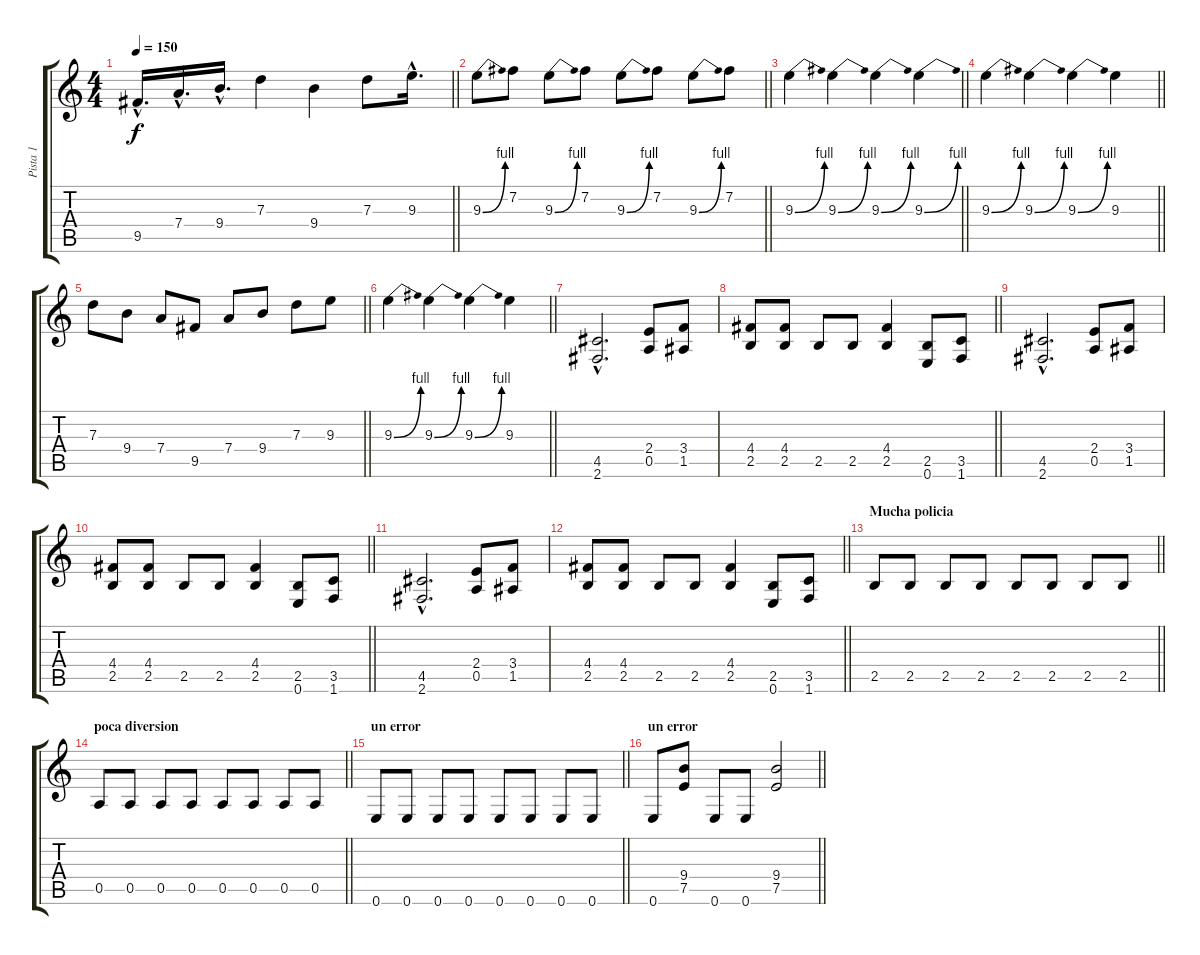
\track ("Pista 1" "Pista 1") {instrument overdrivenguitar}
\staff {score tabs}
\tuning (E4 B3 G3 D3 A2 E2) {hide}
\ts (4 4)
\tempo 150
\clef g2
\barLineRight lightlight
\ks c
9.5{hac}.16{d dy f} 7.4{hac}.16{d} 9.4{hac}.16{d} 7.3.4 9.4.4 7.3.8 9.3{hac}.16{d} |
\barLineRight lightlight
9.3{be (bend 0 0 60 4)}.8 7.2.8 9.3{be (bend 0 0 60 4)}.8 7.2.8 9.3{be (bend 0 0 60 4)}.8 7.2.8 9.3{be (bend 0 0 60 4)}.8 7.2.8 |
\barLineRight lightlight
9.3{be (bend 0 0 60 4)}.4 9.3{be (bend 0 0 60 4)}.4 9.3{be (bend 0 0 60 4)}.4 9.3{be (bend 0 0 60 4)}.4 |
\barLineRight lightlight
9.3{be (bend 0 0 60 4)}.4 9.3{be (bend 0 0 60 4)}.4 9.3{be (bend 0 0 60 4)}.4 9.3.4 |
\barLineRight lightlight
7.3.8 9.4.8 7.4.8 9.5.8 7.4.8 9.4.8 7.3.8 9.3.8 |
\barLineRight lightlight
9.3{be (bend 0 0 60 4)}.4 9.3{be (bend 0 0 60 4)}.4 9.3{be (bend 0 0 60 4)}.4 9.3.4 |
(4.5{hac} 2.6{hac}).2{d} (2.4 0.5).8 (3.4 1.5).8 |
\barLineRight lightlight
(4.4 2.5).8 (4.4 2.5).8 2.5.8 2.5.8 (4.4 2.5).4 (2.5 0.6).8 (3.5 1.6).8 |
(4.5{hac} 2.6{hac}).2{d} (2.4 0.5).8 (3.4 1.5).8 |
\barLineRight lightlight
(4.4 2.5).8 (4.4 2.5).8 2.5.8 2.5.8 (4.4 2.5).4 (2.5 0.6).8 (3.5 1.6).8 |
(4.5{hac} 2.6{hac}).2{d} (2.4 0.5).8 (3.4 1.5).8 |
\barLineRight lightlight
(4.4 2.5).8 (4.4 2.5).8 2.5.8 2.5.8 (4.4 2.5).4 (2.5 0.6).8 (3.5 1.6).8 |
\section ("" "Mucha policia")
\barLineRight lightlight
2.5.8 2.5.8 2.5.8 2.5.8 2.5.8 2.5.8 2.5.8 2.5.8 |
\section ("" "poca diversion")
\barLineRight lightlight
0.5.8 0.5.8 0.5.8 0.5.8 0.5.8 0.5.8 0.5.8 0.5.8 |
\section ("" "un error")
\barLineRight lightlight
0.6.8 0.6.8 0.6.8 0.6.8 0.6.8 0.6.8 0.6.8 0.6.8 |
\section ("" "un error")
\barLineRight lightlight
0.6.8 (9.4 7.5).8 0.6.8 0.6.8 (9.4 7.5).2
